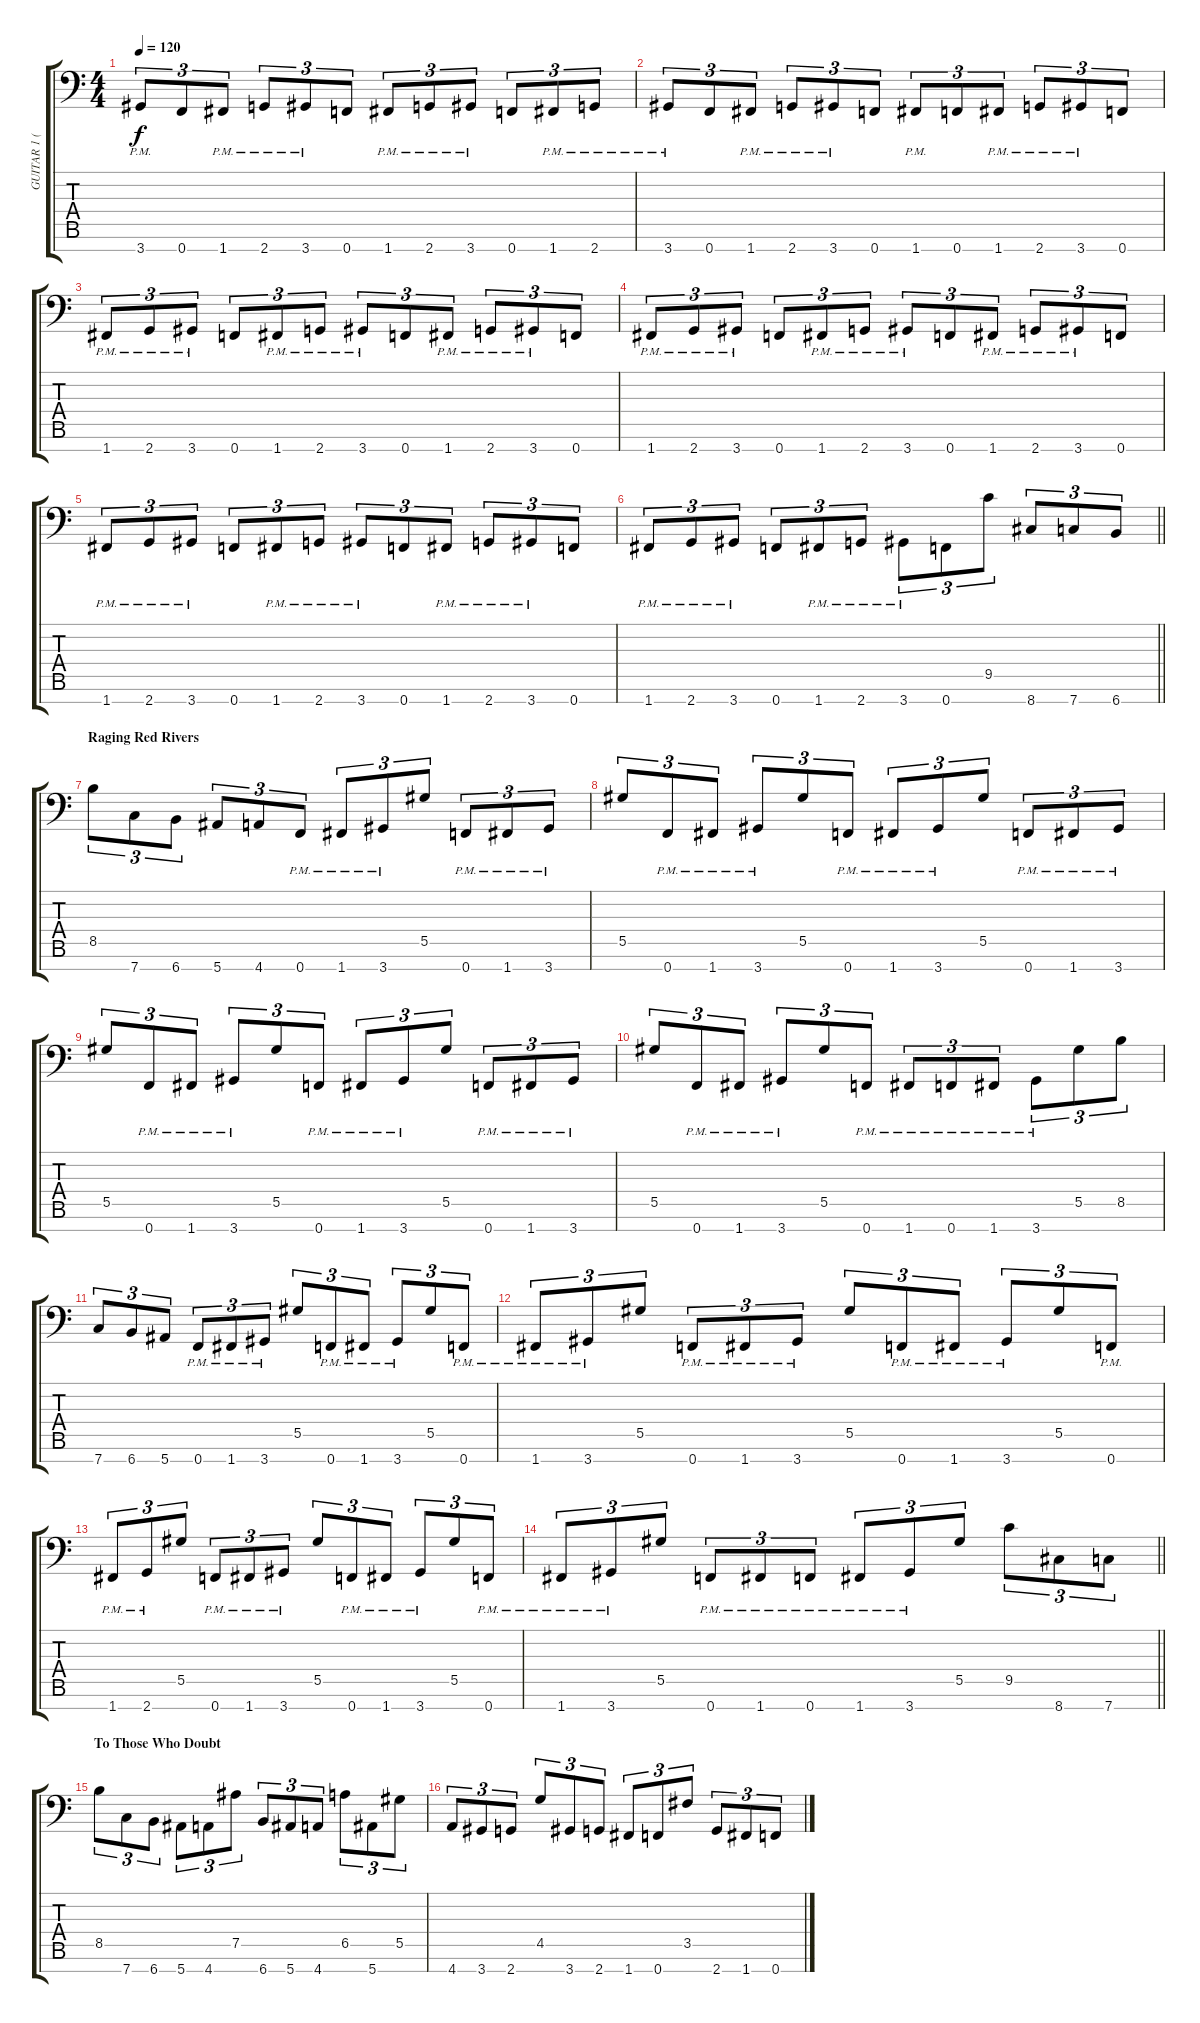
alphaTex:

\track ("GUITAR 1 (Fredrik Thordendal)" "GUITAR 1 (") {instrument overdrivenguitar}
\staff {score tabs}
\tuning (Bb3 F3 Db3 Ab2 Eb2 Bb1 F1) {hide}
\ts (4 4)
\tempo 120
\clef f4
\ks c
3.7{pm}.8{tu (3 2) dy f} 0.7.8{tu (3 2)} 1.7{pm}.8{tu (3 2)} 2.7{pm}.8{tu (3 2)} 3.7{pm}.8{tu (3 2)} 0.7.8{tu (3 2)} 1.7{pm}.8{tu (3 2)} 2.7{pm}.8{tu (3 2)} 3.7{pm}.8{tu (3 2)} 0.7.8{tu (3 2)} 1.7{pm}.8{tu (3 2)} 2.7{pm}.8{tu (3 2)} |
3.7{pm}.8{tu (3 2)} 0.7.8{tu (3 2)} 1.7{pm}.8{tu (3 2)} 2.7{pm}.8{tu (3 2)} 3.7{pm}.8{tu (3 2)} 0.7.8{tu (3 2)} 1.7{pm}.8{tu (3 2)} 0.7.8{tu (3 2)} 1.7{pm}.8{tu (3 2)} 2.7{pm}.8{tu (3 2)} 3.7{pm}.8{tu (3 2)} 0.7.8{tu (3 2)} |
1.7{pm}.8{tu (3 2)} 2.7{pm}.8{tu (3 2)} 3.7{pm}.8{tu (3 2)} 0.7.8{tu (3 2)} 1.7{pm}.8{tu (3 2)} 2.7{pm}.8{tu (3 2)} 3.7{pm}.8{tu (3 2)} 0.7.8{tu (3 2)} 1.7{pm}.8{tu (3 2)} 2.7{pm}.8{tu (3 2)} 3.7{pm}.8{tu (3 2)} 0.7.8{tu (3 2)} |
1.7{pm}.8{tu (3 2)} 2.7{pm}.8{tu (3 2)} 3.7{pm}.8{tu (3 2)} 0.7.8{tu (3 2)} 1.7{pm}.8{tu (3 2)} 2.7{pm}.8{tu (3 2)} 3.7{pm}.8{tu (3 2)} 0.7.8{tu (3 2)} 1.7{pm}.8{tu (3 2)} 2.7{pm}.8{tu (3 2)} 3.7{pm}.8{tu (3 2)} 0.7.8{tu (3 2)} |
1.7{pm}.8{tu (3 2)} 2.7{pm}.8{tu (3 2)} 3.7{pm}.8{tu (3 2)} 0.7.8{tu (3 2)} 1.7{pm}.8{tu (3 2)} 2.7{pm}.8{tu (3 2)} 3.7{pm}.8{tu (3 2)} 0.7.8{tu (3 2)} 1.7{pm}.8{tu (3 2)} 2.7{pm}.8{tu (3 2)} 3.7{pm}.8{tu (3 2)} 0.7.8{tu (3 2)} |
\barLineRight lightlight
1.7{pm}.8{tu (3 2)} 2.7{pm}.8{tu (3 2)} 3.7{pm}.8{tu (3 2)} 0.7.8{tu (3 2)} 1.7{pm}.8{tu (3 2)} 2.7{pm}.8{tu (3 2)} 3.7{pm}.8{tu (3 2)} 0.7.8{tu (3 2)} 9.5.8{tu (3 2)} 8.7.8{tu (3 2)} 7.7.8{tu (3 2)} 6.7.8{tu (3 2)} |
\section ("" "Raging Red Rivers")
8.5.8{tu (3 2)} 7.7.8{tu (3 2)} 6.7.8{tu (3 2)} 5.7.8{tu (3 2)} 4.7.8{tu (3 2)} 0.7{pm}.8{tu (3 2)} 1.7{pm}.8{tu (3 2)} 3.7{pm}.8{tu (3 2)} 5.5.8{tu (3 2)} 0.7{pm}.8{tu (3 2)} 1.7{pm}.8{tu (3 2)} 3.7{pm}.8{tu (3 2)} |
5.5.8{tu (3 2)} 0.7{pm}.8{tu (3 2)} 1.7{pm}.8{tu (3 2)} 3.7{pm}.8{tu (3 2)} 5.5.8{tu (3 2)} 0.7{pm}.8{tu (3 2)} 1.7{pm}.8{tu (3 2)} 3.7{pm}.8{tu (3 2)} 5.5.8{tu (3 2)} 0.7{pm}.8{tu (3 2)} 1.7{pm}.8{tu (3 2)} 3.7{pm}.8{tu (3 2)} |
5.5.8{tu (3 2)} 0.7{pm}.8{tu (3 2)} 1.7{pm}.8{tu (3 2)} 3.7{pm}.8{tu (3 2)} 5.5.8{tu (3 2)} 0.7{pm}.8{tu (3 2)} 1.7{pm}.8{tu (3 2)} 3.7{pm}.8{tu (3 2)} 5.5.8{tu (3 2)} 0.7{pm}.8{tu (3 2)} 1.7{pm}.8{tu (3 2)} 3.7{pm}.8{tu (3 2)} |
5.5.8{tu (3 2)} 0.7{pm}.8{tu (3 2)} 1.7{pm}.8{tu (3 2)} 3.7{pm}.8{tu (3 2)} 5.5.8{tu (3 2)} 0.7{pm}.8{tu (3 2)} 1.7{pm}.8{tu (3 2)} 0.7{pm}.8{tu (3 2)} 1.7{pm}.8{tu (3 2)} 3.7{pm}.8{tu (3 2)} 5.5.8{tu (3 2)} 8.5.8{tu (3 2)} |
7.7.8{tu (3 2)} 6.7.8{tu (3 2)} 5.7.8{tu (3 2)} 0.7{pm}.8{tu (3 2)} 1.7{pm}.8{tu (3 2)} 3.7{pm}.8{tu (3 2)} 5.5.8{tu (3 2)} 0.7{pm}.8{tu (3 2)} 1.7{pm}.8{tu (3 2)} 3.7{pm}.8{tu (3 2)} 5.5.8{tu (3 2)} 0.7{pm}.8{tu (3 2)} |
1.7{pm}.8{tu (3 2)} 3.7{pm}.8{tu (3 2)} 5.5.8{tu (3 2)} 0.7{pm}.8{tu (3 2)} 1.7{pm}.8{tu (3 2)} 3.7{pm}.8{tu (3 2)} 5.5.8{tu (3 2)} 0.7{pm}.8{tu (3 2)} 1.7{pm}.8{tu (3 2)} 3.7{pm}.8{tu (3 2)} 5.5.8{tu (3 2)} 0.7{pm}.8{tu (3 2)} |
1.7{pm}.8{tu (3 2)} 2.7{pm}.8{tu (3 2)} 5.5.8{tu (3 2)} 0.7{pm}.8{tu (3 2)} 1.7{pm}.8{tu (3 2)} 3.7{pm}.8{tu (3 2)} 5.5.8{tu (3 2)} 0.7{pm}.8{tu (3 2)} 1.7{pm}.8{tu (3 2)} 3.7{pm}.8{tu (3 2)} 5.5.8{tu (3 2)} 0.7{pm}.8{tu (3 2)} |
\barLineRight lightlight
1.7{pm}.8{tu (3 2)} 3.7{pm}.8{tu (3 2)} 5.5.8{tu (3 2)} 0.7{pm}.8{tu (3 2)} 1.7{pm}.8{tu (3 2)} 0.7{pm}.8{tu (3 2)} 1.7{pm}.8{tu (3 2)} 3.7{pm}.8{tu (3 2)} 5.5.8{tu (3 2)} 9.5.8{tu (3 2)} 8.7.8{tu (3 2)} 7.7.8{tu (3 2)} |
\section ("" "To Those Who Doubt")
8.5.8{tu (3 2)} 7.7.8{tu (3 2)} 6.7.8{tu (3 2)} 5.7.8{tu (3 2)} 4.7.8{tu (3 2)} 7.5.8{tu (3 2)} 6.7.8{tu (3 2)} 5.7.8{tu (3 2)} 4.7.8{tu (3 2)} 6.5.8{tu (3 2)} 5.7.8{tu (3 2)} 5.5.8{tu (3 2)} |
4.7.8{tu (3 2)} 3.7.8{tu (3 2)} 2.7.8{tu (3 2)} 4.5.8{tu (3 2)} 3.7.8{tu (3 2)} 2.7.8{tu (3 2)} 1.7.8{tu (3 2)} 0.7.8{tu (3 2)} 3.5.8{tu (3 2)} 2.7.8{tu (3 2)} 1.7.8{tu (3 2)} 0.7.8{tu (3 2)}
